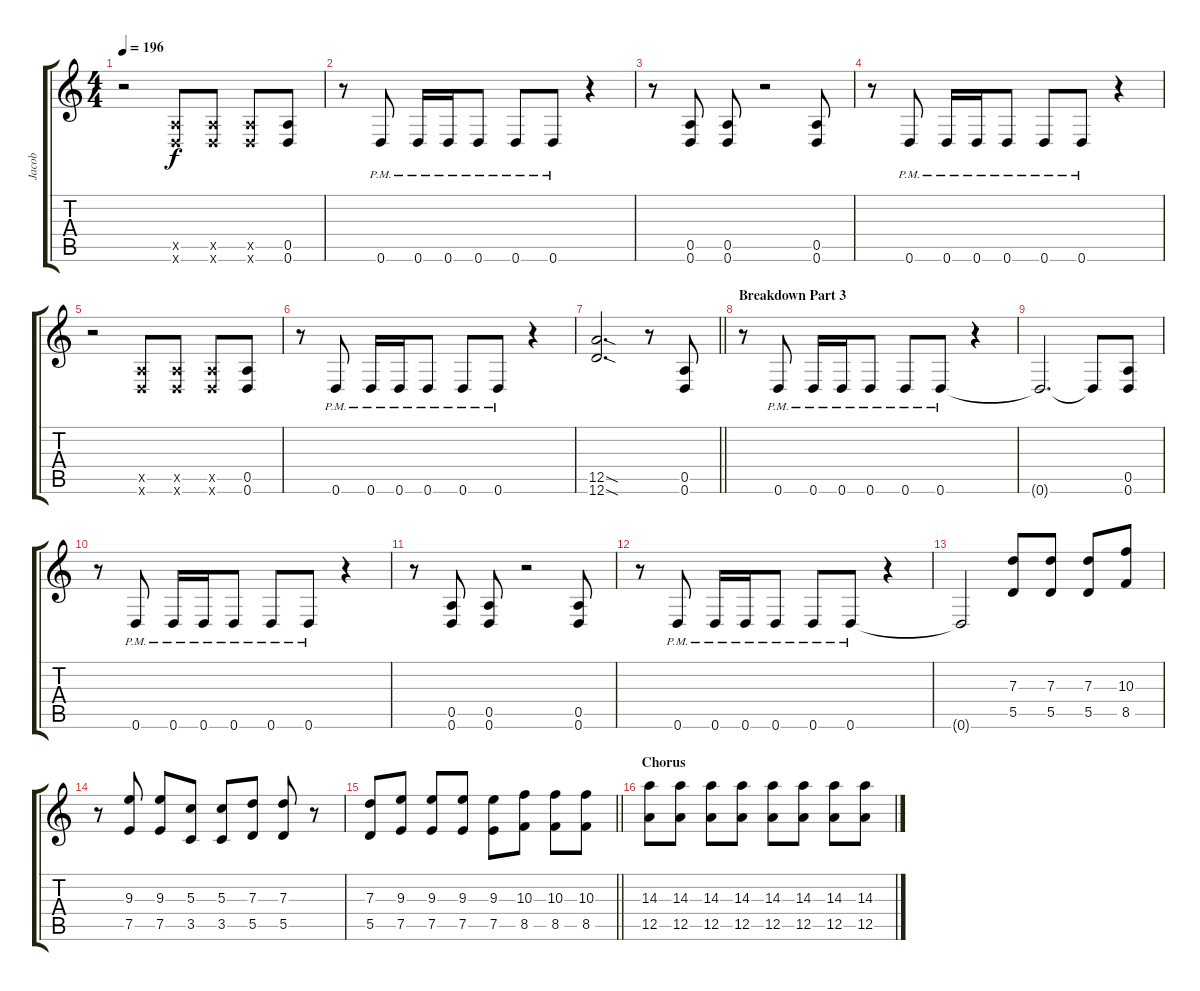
\track ("Jacob" "Jacob") {instrument distortionguitar}
\staff {score tabs}
\tuning (E4 B3 G3 D3 A2 D2) {hide}
\ts (4 4)
\tempo 196
\clef g2
\ks aminor
r.2{dy f} (0.5{x} 0.6{x}).8 (0.5{x} 0.6{x}).8 (0.5{x} 0.6{x}).8 (0.5 0.6).8 |
r.8 0.6{pm}.8 0.6{pm}.16 0.6{pm}.16 0.6{pm}.8 0.6{pm}.8 0.6{pm}.8 r.4 |
r.8 (0.5 0.6).8 (0.5 0.6).8 r.2 (0.5 0.6).8 |
r.8 0.6{pm}.8 0.6{pm}.16 0.6{pm}.16 0.6{pm}.8 0.6{pm}.8 0.6{pm}.8 r.4 |
r.2 (0.5{x} 0.6{x}).8 (0.5{x} 0.6{x}).8 (0.5{x} 0.6{x}).8 (0.5 0.6).8 |
r.8 0.6{pm}.8 0.6{pm}.16 0.6{pm}.16 0.6{pm}.8 0.6{pm}.8 0.6{pm}.8 r.4 |
\barLineRight lightlight
(12.5{sod} 12.6{sod}).2{d} r.8 (0.5 0.6).8 |
\section ("" "Breakdown Part 3")
r.8 0.6{pm}.8 0.6{pm}.16 0.6{pm}.16 0.6{pm}.8 0.6{pm}.8 0.6{pm}.8 r.4 |
0.6{t}.2{d} 0.6{t}.8 (0.5 0.6).8 |
r.8 0.6{pm}.8 0.6{pm}.16 0.6{pm}.16 0.6{pm}.8 0.6{pm}.8 0.6{pm}.8 r.4 |
r.8 (0.5 0.6).8 (0.5 0.6).8 r.2 (0.5 0.6).8 |
r.8 0.6{pm}.8 0.6{pm}.16 0.6{pm}.16 0.6{pm}.8 0.6{pm}.8 0.6{pm}.8 r.4 |
0.6{t}.2 (7.3 5.5).8 (7.3 5.5).8 (7.3 5.5).8 (10.3 8.5).8 |
r.8 (9.3 7.5).8 (9.3 7.5).8 (5.3 3.5).8 (5.3 3.5).8 (7.3 5.5).8 (7.3 5.5).8 r.8 |
\barLineRight lightlight
(7.3 5.5).8 (9.3 7.5).8 (9.3 7.5).8 (9.3 7.5).8 (9.3 7.5).8 (10.3 8.5).8 (10.3 8.5).8 (10.3 8.5).8 |
\section ("" "Chorus")
(14.3 12.5).8 (14.3 12.5).8 (14.3 12.5).8 (14.3 12.5).8 (14.3 12.5).8 (14.3 12.5).8 (14.3 12.5).8 (14.3 12.5).8
